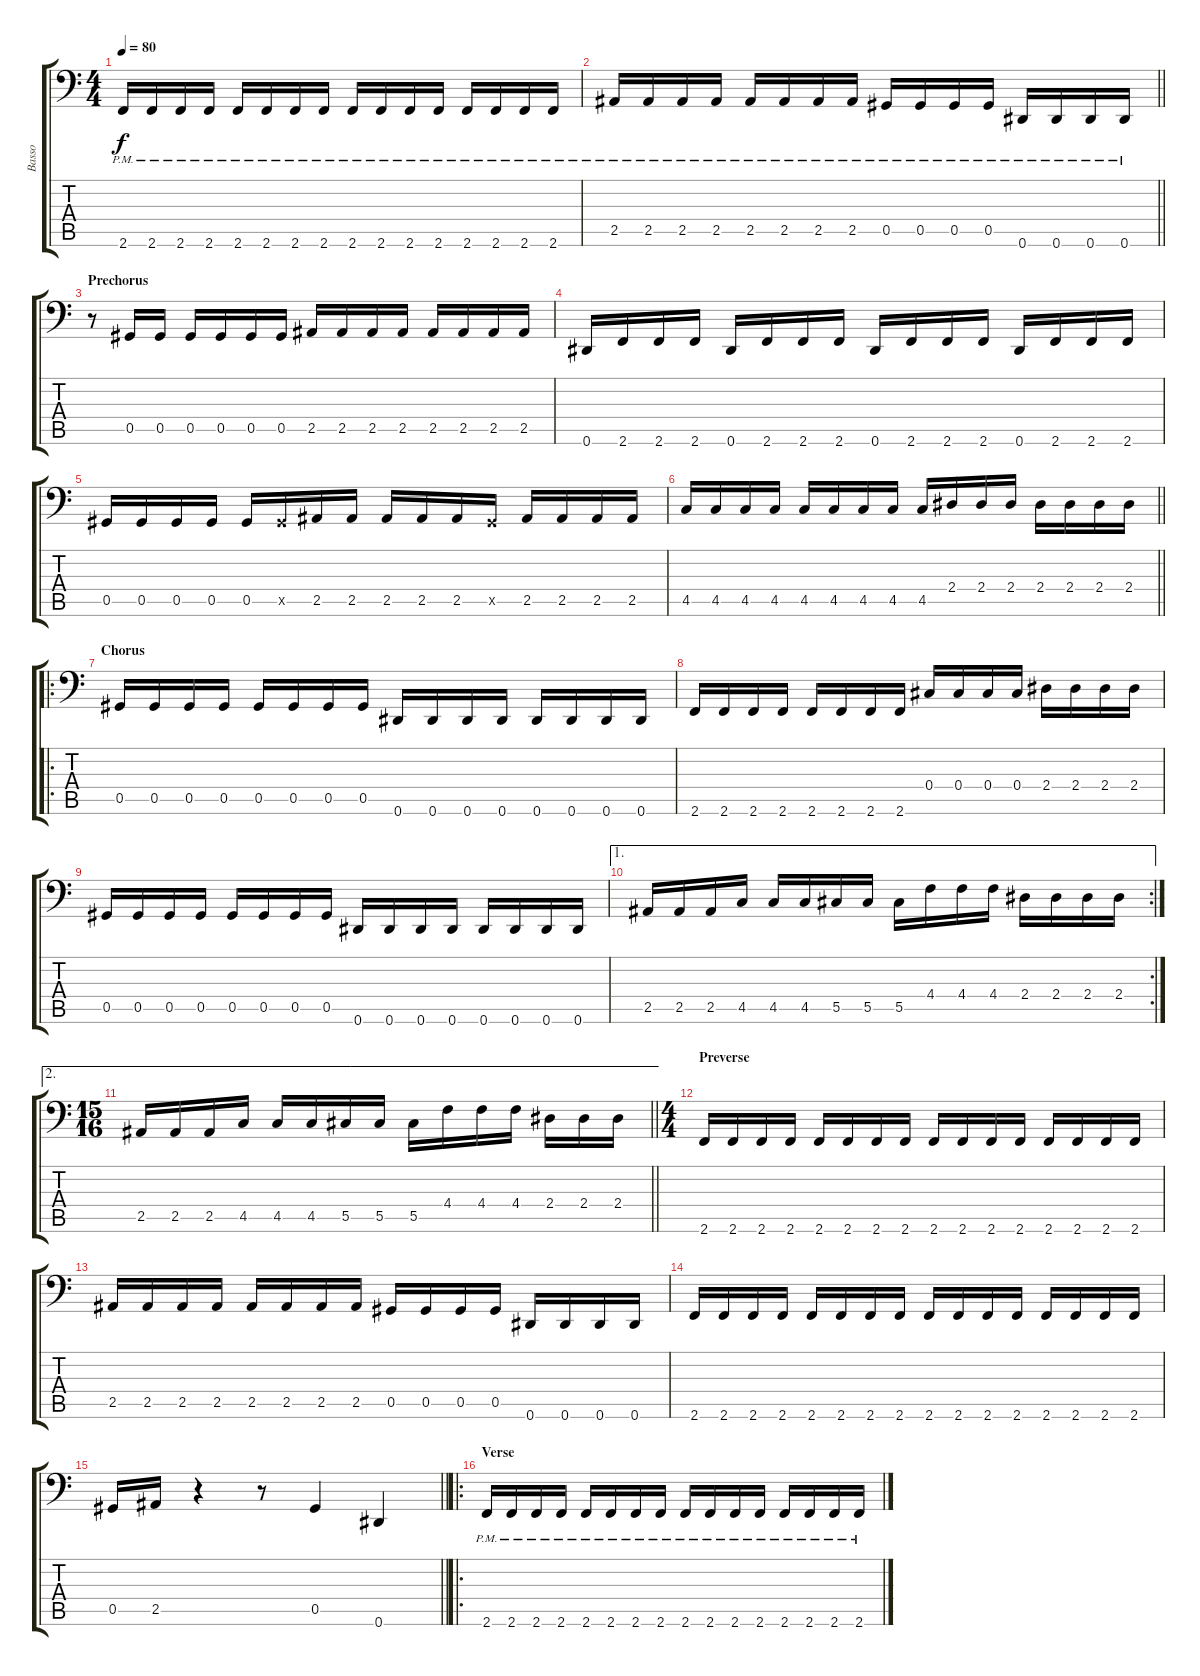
\track ("Basso" "Basso") {instrument electricbassfinger}
\staff {score tabs}
\tuning (Eb3 Bb2 Gb2 Db2 Ab1 Eb1) {hide}
\ts (4 4)
\tempo 80
\clef f4
\ks c
2.6{pm}.16{dy f} 2.6{pm}.16 2.6{pm}.16 2.6{pm}.16 2.6{pm}.16 2.6{pm}.16 2.6{pm}.16 2.6{pm}.16 2.6{pm}.16 2.6{pm}.16 2.6{pm}.16 2.6{pm}.16 2.6{pm}.16 2.6{pm}.16 2.6{pm}.16 2.6{pm}.16 |
\barLineRight lightlight
2.5{pm}.16 2.5{pm}.16 2.5{pm}.16 2.5{pm}.16 2.5{pm}.16 2.5{pm}.16 2.5{pm}.16 2.5{pm}.16 0.5{pm}.16 0.5{pm}.16 0.5{pm}.16 0.5{pm}.16 0.6{pm}.16 0.6{pm}.16 0.6{pm}.16 0.6{pm}.16 |
\section ("" "Prechorus")
r.8 0.5.16 0.5.16 0.5.16 0.5.16 0.5.16 0.5.16 2.5.16 2.5.16 2.5.16 2.5.16 2.5.16 2.5.16 2.5.16 2.5.16 |
0.6.16 2.6.16 2.6.16 2.6.16 0.6.16 2.6.16 2.6.16 2.6.16 0.6.16 2.6.16 2.6.16 2.6.16 0.6.16 2.6.16 2.6.16 2.6.16 |
0.5.16 0.5.16 0.5.16 0.5.16 0.5.16 0.5{x}.16 2.5.16 2.5.16 2.5.16 2.5.16 2.5.16 0.5{x}.16 2.5.16 2.5.16 2.5.16 2.5.16 |
\barLineRight lightlight
4.5.16 4.5.16 4.5.16 4.5.16 4.5.16 4.5.16 4.5.16 4.5.16 4.5.16 2.4.16 2.4.16 2.4.16 2.4.16 2.4.16 2.4.16 2.4.16 |
\ro
\section ("" "Chorus")
0.5.16 0.5.16 0.5.16 0.5.16 0.5.16 0.5.16 0.5.16 0.5.16 0.6.16 0.6.16 0.6.16 0.6.16 0.6.16 0.6.16 0.6.16 0.6.16 |
2.6.16 2.6.16 2.6.16 2.6.16 2.6.16 2.6.16 2.6.16 2.6.16 0.4.16 0.4.16 0.4.16 0.4.16 2.4.16 2.4.16 2.4.16 2.4.16 |
0.5.16 0.5.16 0.5.16 0.5.16 0.5.16 0.5.16 0.5.16 0.5.16 0.6.16 0.6.16 0.6.16 0.6.16 0.6.16 0.6.16 0.6.16 0.6.16 |
\ae 1
\rc 2
2.5.16 2.5.16 2.5.16 4.5.16 4.5.16 4.5.16 5.5.16 5.5.16 5.5.16 4.4.16 4.4.16 4.4.16 2.4.16 2.4.16 2.4.16 2.4.16 |
\ae 2
\ts (15 16)
\barLineRight lightlight
2.5.16 2.5.16 2.5.16 4.5.16 4.5.16 4.5.16 5.5.16 5.5.16 5.5.16 4.4.16 4.4.16 4.4.16 2.4.16 2.4.16 2.4.16 |
\ts (4 4)
\section ("" "Preverse")
2.6.16 2.6.16 2.6.16 2.6.16 2.6.16 2.6.16 2.6.16 2.6.16 2.6.16 2.6.16 2.6.16 2.6.16 2.6.16 2.6.16 2.6.16 2.6.16 |
2.5.16 2.5.16 2.5.16 2.5.16 2.5.16 2.5.16 2.5.16 2.5.16 0.5.16 0.5.16 0.5.16 0.5.16 0.6.16 0.6.16 0.6.16 0.6.16 |
2.6.16 2.6.16 2.6.16 2.6.16 2.6.16 2.6.16 2.6.16 2.6.16 2.6.16 2.6.16 2.6.16 2.6.16 2.6.16 2.6.16 2.6.16 2.6.16 |
\barLineRight lightlight
0.5.16 2.5.16 r.4 r.8 0.5.4 0.6.4 |
\ro
\section ("" "Verse")
2.6{pm}.16 2.6{pm}.16 2.6{pm}.16 2.6{pm}.16 2.6{pm}.16 2.6{pm}.16 2.6{pm}.16 2.6{pm}.16 2.6{pm}.16 2.6{pm}.16 2.6{pm}.16 2.6{pm}.16 2.6{pm}.16 2.6{pm}.16 2.6{pm}.16 2.6{pm}.16
